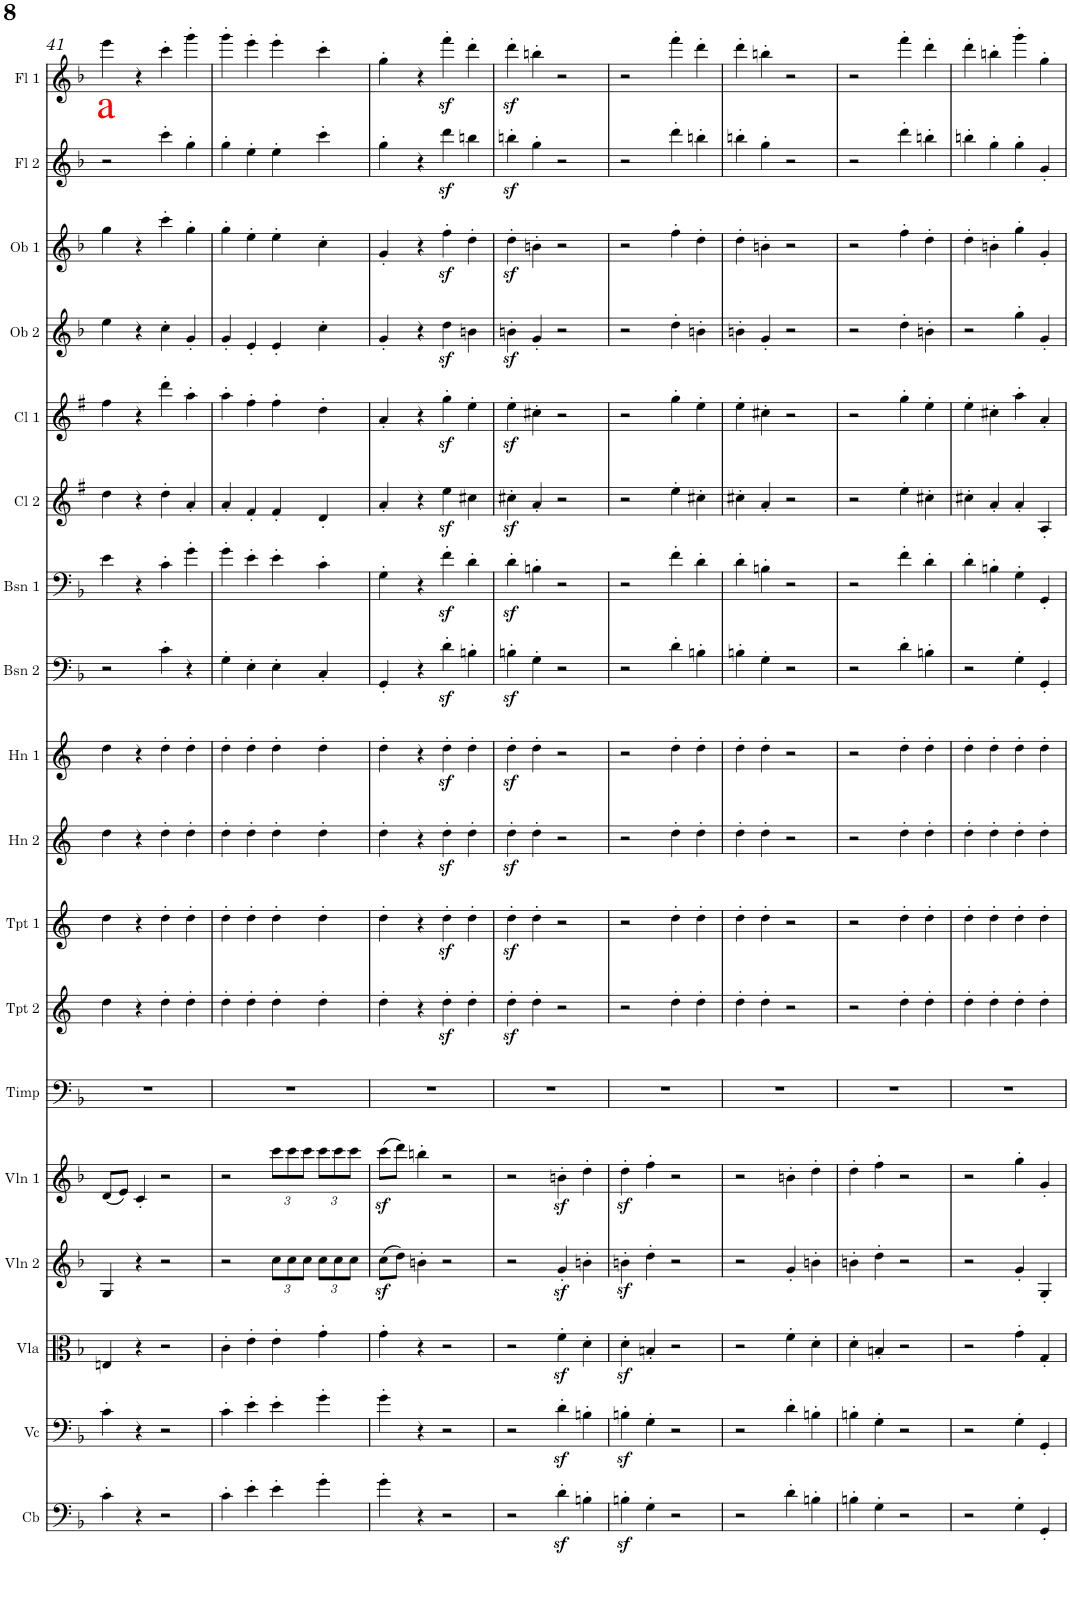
**kern	**kern	**kern	**kern	**kern	**kern	**kern	**kern	**kern	**kern	**kern	**kern	**kern	**kern	**kern	**kern	**kern	**kern	**text
*part18	*part17	*part16	*part15	*part14	*part13	*part12	*part11	*part10	*part9	*part8	*part7	*part6	*part5	*part4	*part3	*part2	*part1	*part1
*staff18	*staff17	*staff16	*staff15	*staff14	*staff13	*staff12	*staff11	*staff10	*staff9	*staff8	*staff7	*staff6	*staff5	*staff4	*staff3	*staff2	*staff1	*staff1
*I"Contrabass	*I"Violoncello	*I"Viola	*I"Violin 2	*I"Violin 1	*I"Timpani	*I"F Trumpet 2	*I"F Trumpet 1	*I"F Horn 2	*I"F Horn 1	*I"Bassoon 2	*I"Bassoon 1	*I"Bb Clarinet 2	*I"Bb Clarinet 1	*I"Oboe 2	*I"Oboe 1	*I"Flute 2	*I"Flute 1	*
*I'Cb	*I'Vc	*I'Vla	*I'Vln 2	*I'Vln 1	*I'Timp	*I'Tpt 2	*I'Tpt 1	*I'Hn 2	*I'Hn 1	*I'Bsn 2	*I'Bsn 1	*I'Cl 2	*I'Cl 1	*I'Ob 2	*I'Ob 1	*I'Fl 2	*I'Fl 1	*
!!LO:PB:g=z
*clefF4	*clefF4	*clefC3	*clefG2	*clefG2	*clefF4	*clefG2	*clefG2	*clefG2	*clefG2	*clefF4	*clefF4	*clefG2	*clefG2	*clefG2	*clefG2	*clefG2	*clefG2	*
*Trd7c12	*	*	*	*	*	*Trd-3c-5	*Trd-3c-5	*Trd4c7	*Trd4c7	*	*	*Trd1c2	*Trd1c2	*	*	*	*	*
*k[b-]	*k[b-]	*k[b-]	*k[b-]	*k[b-]	*k[b-]	*k[]	*k[]	*k[]	*k[]	*k[b-]	*k[b-]	*k[f#]	*k[f#]	*k[b-]	*k[b-]	*k[b-]	*k[b-]	*
*M2/2	*M2/2	*M2/2	*M2/2	*M2/2	*M2/2	*M2/2	*M2/2	*M2/2	*M2/2	*M2/2	*M2/2	*M2/2	*M2/2	*M2/2	*M2/2	*M2/2	*M2/2	*
*met(c|)	*met(c|)	*met(c|)	*met(c|)	*met(c|)	*met(c|)	*met(c|)	*met(c|)	*met(c|)	*met(c|)	*met(c|)	*met(c|)	*met(c|)	*met(c|)	*met(c|)	*met(c|)	*met(c|)	*met(c|)	*
=41	=41	=41	=41	=41	=41	=41	=41	=41	=41	=41	=41	=41	=41	=41	=41	=41	=41	=41
!	!	!	!	!	!	!	!	!	!	!	!	!	!	!	!	!	!	!LO:LY:b:color=#FF0000
4c'\	4c'\	4En/	4G/	(8d/L	1r	4dd\	4dd\	4dd\	4dd\	2r	4e\	4dd\	4ff#\	4ee\	4gg\	2r	4eee\	a
.	.	.	.	8e/J)	.	.	.	.	.	.	.	.	.	.	.	.	.	.
4r	4r	4r	4r	4c'/	.	4r	4r	4r	4r	.	4r	4r	4r	4r	4r	.	4r	.
2r	2r	2r	2r	2r	.	4dd'\	4dd'\	4dd'\	4dd'\	4c'\	4c'\	4dd'\	4ddd'\	4cc'\	4ccc'\	4ccc'\	4ccc'\	.
.	.	.	.	.	.	4dd'\	4dd'\	4dd'\	4dd'\	4r	4g'\	4a'/	4aa'\	4g'/	4gg'\	4gg'\	4ggg'\	.
=42	=42	=42	=42	=42	=42	=42	=42	=42	=42	=42	=42	=42	=42	=42	=42	=42	=42	=42
4c'\	4c'\	4c'\	2r	2r	1r	4dd'\	4dd'\	4dd'\	4dd'\	4G'\	4g'\	4a'/	4aa'\	4g'/	4gg'\	4gg'\	4ggg'\	.
4e'\	4e'\	4e'\	.	.	.	4dd'\	4dd'\	4dd'\	4dd'\	4E'\	4e'\	4f#'/	4ff#'\	4e'/	4ee'\	4ee'\	4eee'\	.
*	*	*	*Xbrackettup	*Xbrackettup	*	*	*	*	*	*	*	*	*	*	*	*	*	*
4e'\	4e'\	4e'\	12cc\L	12ccc\L	.	4dd'\	4dd'\	4dd'\	4dd'\	4E'\	4e'\	4f#'/	4ff#'\	4e'/	4ee'\	4ee'\	4eee'\	.
.	.	.	12cc\	12ccc\	.	.	.	.	.	.	.	.	.	.	.	.	.	.
.	.	.	12cc\J	12ccc\J	.	.	.	.	.	.	.	.	.	.	.	.	.	.
4g'\	4g'\	4g'\	12cc\L	12ccc\L	.	4dd'\	4dd'\	4dd'\	4dd'\	4C'/	4c'\	4d'/	4dd'\	4cc'\	4cc'\	4ccc'\	4ccc'\	.
.	.	.	12cc\	12ccc\	.	.	.	.	.	.	.	.	.	.	.	.	.	.
.	.	.	12cc\J	12ccc\J	.	.	.	.	.	.	.	.	.	.	.	.	.	.
=43	=43	=43	=43	=43	=43	=43	=43	=43	=43	=43	=43	=43	=43	=43	=43	=43	=43	=43
4g'\	4g'\	4g'\	(8ccz<\L	(8cccz<\L	1r	4dd'\	4dd'\	4dd'\	4dd'\	4GG'/	4G'\	4a'/	4a'/	4g'/	4g'/	4gg'\	4gg'\	.
.	.	.	8dd\J)	8ddd\J)	.	.	.	.	.	.	.	.	.	.	.	.	.	.
4r	4r	4r	4bn'\	4bbn'\	.	4r	4r	4r	4r	4r	4r	4r	4r	4r	4r	4r	4r	.
2r	2r	2r	2r	2r	.	4ddz<'\	4ddz<'\	4ddz<'\	4ddz<'\	4dz<'\	4fz<'\	4eez<\	4ggz<'\	4ddz<\	4ffz<'\	4dddz<\	4fffz<'\	.
.	.	.	.	.	.	4dd'\	4dd'\	4dd'\	4dd'\	4Bn'\	4d'\	4cc#X\	4ee'\	4bn\	4dd'\	4bbn\	4ddd'\	.
=44	=44	=44	=44	=44	=44	=44	=44	=44	=44	=44	=44	=44	=44	=44	=44	=44	=44	=44
2r	2r	2r	2r	2r	1r	4ddz<'\	4ddz<'\	4ddz<'\	4ddz<'\	4Bnz<'\	4dz<'\	4cc#Xz<'\	4eez<'\	4bnz<'\	4ddz<'\	4bbnz<'\	4dddz<'\	.
.	.	.	.	.	.	4dd'\	4dd'\	4dd'\	4dd'\	4G'\	4Bn'\	4a'/	4cc#X'\	4g'/	4bn'\	4gg'\	4bbn'\	.
4dz<'\	4dz<'\	4fz<'\	4gz<'/	4bnz<'\	.	2r	2r	2r	2r	2r	2r	2r	2r	2r	2r	2r	2r	.
4Bn'\	4Bn'\	4d'\	4bn'\	4dd'\	.	.	.	.	.	.	.	.	.	.	.	.	.	.
=45	=45	=45	=45	=45	=45	=45	=45	=45	=45	=45	=45	=45	=45	=45	=45	=45	=45	=45
4Bnz<'\	4Bnz<'\	4dz<'\	4bnz<'\	4ddz<'\	1r	2r	2r	2r	2r	2r	2r	2r	2r	2r	2r	2r	2r	.
4G'\	4G'\	4Bn'/	4dd'\	4ff'\	.	.	.	.	.	.	.	.	.	.	.	.	.	.
2r	2r	2r	2r	2r	.	4dd'\	4dd'\	4dd'\	4dd'\	4d'\	4f'\	4ee'\	4gg'\	4dd'\	4ff'\	4ddd'\	4fff'\	.
.	.	.	.	.	.	4dd'\	4dd'\	4dd'\	4dd'\	4Bn'\	4d'\	4cc#X'\	4ee'\	4bn'\	4dd'\	4bbn'\	4ddd'\	.
=46	=46	=46	=46	=46	=46	=46	=46	=46	=46	=46	=46	=46	=46	=46	=46	=46	=46	=46
2r	2r	2r	2r	2r	1r	4dd'\	4dd'\	4dd'\	4dd'\	4Bn'\	4d'\	4cc#X'\	4ee'\	4bn'\	4dd'\	4bbn'\	4ddd'\	.
.	.	.	.	.	.	4dd'\	4dd'\	4dd'\	4dd'\	4G'\	4Bn'\	4a'/	4cc#X'\	4g'/	4bn'\	4gg'\	4bbn'\	.
4d'\	4d'\	4f'\	4g'/	4bn'\	.	2r	2r	2r	2r	2r	2r	2r	2r	2r	2r	2r	2r	.
4Bn'\	4Bn'\	4d'\	4bn'\	4dd'\	.	.	.	.	.	.	.	.	.	.	.	.	.	.
=47	=47	=47	=47	=47	=47	=47	=47	=47	=47	=47	=47	=47	=47	=47	=47	=47	=47	=47
4Bn'\	4Bn'\	4d'\	4bn'\	4dd'\	1r	2r	2r	2r	2r	2r	2r	2r	2r	2r	2r	2r	2r	.
4G'\	4G'\	4Bn'/	4dd'\	4ff'\	.	.	.	.	.	.	.	.	.	.	.	.	.	.
2r	2r	2r	2r	2r	.	4dd'\	4dd'\	4dd'\	4dd'\	4d'\	4f'\	4ee'\	4gg'\	4dd'\	4ff'\	4ddd'\	4fff'\	.
.	.	.	.	.	.	4dd'\	4dd'\	4dd'\	4dd'\	4Bn'\	4d'\	4cc#X'\	4ee'\	4bn'\	4dd'\	4bbn'\	4ddd'\	.
=48	=48	=48	=48	=48	=48	=48	=48	=48	=48	=48	=48	=48	=48	=48	=48	=48	=48	=48
2r	2r	2r	2r	2r	1r	4dd'\	4dd'\	4dd'\	4dd'\	2r	4d'\	4cc#X'\	4ee'\	2r	4dd'\	4bbn'\	4ddd'\	.
.	.	.	.	.	.	4dd'\	4dd'\	4dd'\	4dd'\	.	4Bn'\	4a'/	4cc#X'\	.	4bn'\	4gg'\	4bbn'\	.
4G'\	4G'\	4g'\	4g'/	4gg'\	.	4dd'\	4dd'\	4dd'\	4dd'\	4G'\	4G'\	4a'/	4aa'\	4gg'\	4gg'\	4gg'\	4ggg'\	.
4GG'/	4GG'/	4G'/	4G'/	4g'/	.	4dd'\	4dd'\	4dd'\	4dd'\	4GG'/	4GG'/	4A'/	4a'/	4g'/	4g'/	4g'/	4gg'\	.
=	=	=	=	=	=	=	=	=	=	=	=	=	=	=	=	=	=	=
*-	*-	*-	*-	*-	*-	*-	*-	*-	*-	*-	*-	*-	*-	*-	*-	*-	*-	*-
